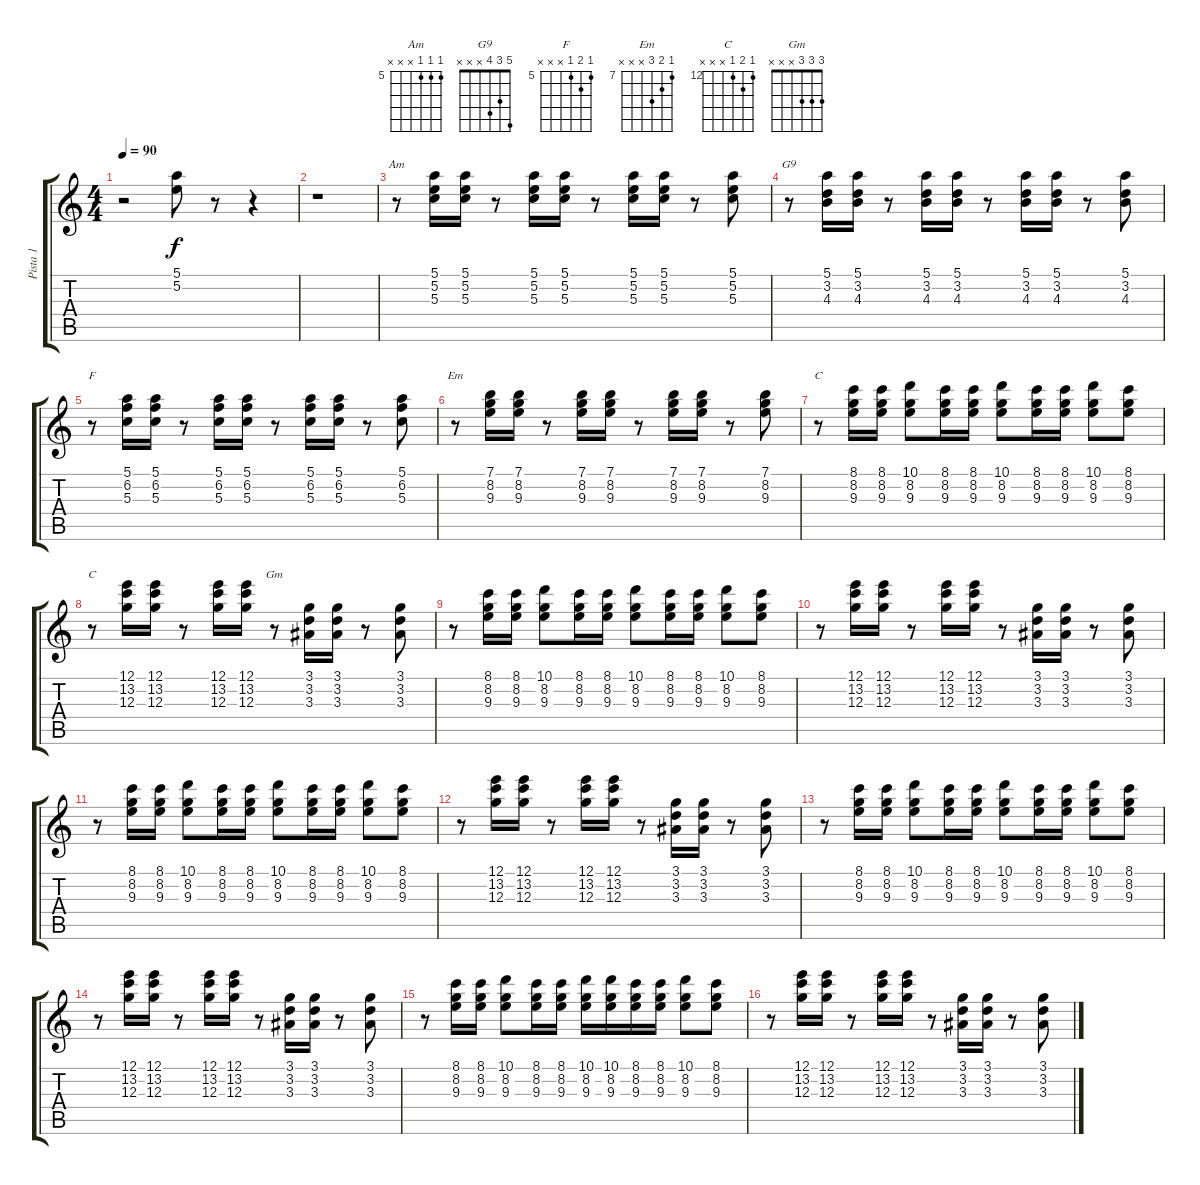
\track ("Pista 1" "Pista 1") {instrument electricguitarclean}
\staff {score tabs}
\tuning (E4 B3 G3 D3 A2 E2) {hide}
\chord ("Am" 5 5 5 x x x) {firstfret 5}
\chord ("G9" 5 3 4 x x x)
\chord ("F" 5 6 5 x x x) {firstfret 5}
\chord ("Em" 7 8 9 x x x) {firstfret 7}
\chord ("C" 8 8 9 x x x) {firstfret 8}
\chord ("C" 12 13 12 x x x) {firstfret 12}
\chord ("Gm" 3 3 3 x x x)
\ts (4 4)
\tempo 90
\clef g2
\ks c
r.2{dy f} (5.1 5.2).8 r.8 r.4 |
r.1 |
r.8{ch "Am"} (5.1 5.2 5.3).16 (5.1 5.2 5.3).16 r.8 (5.1 5.2 5.3).16 (5.1 5.2 5.3).16 r.8 (5.1 5.2 5.3).16 (5.1 5.2 5.3).16 r.8 (5.1 5.2 5.3).8 |
r.8{ch "G9"} (5.1 3.2 4.3).16 (5.1 3.2 4.3).16 r.8 (5.1 3.2 4.3).16 (5.1 3.2 4.3).16 r.8 (5.1 3.2 4.3).16 (5.1 3.2 4.3).16 r.8 (5.1 3.2 4.3).8 |
r.8{ch "F"} (5.1 6.2 5.3).16 (5.1 6.2 5.3).16 r.8 (5.1 6.2 5.3).16 (5.1 6.2 5.3).16 r.8 (5.1 6.2 5.3).16 (5.1 6.2 5.3).16 r.8 (5.1 6.2 5.3).8 |
r.8{ch "Em"} (7.1 8.2 9.3).16 (7.1 8.2 9.3).16 r.8 (7.1 8.2 9.3).16 (7.1 8.2 9.3).16 r.8 (7.1 8.2 9.3).16 (7.1 8.2 9.3).16 r.8 (7.1 8.2 9.3).8 |
r.8{ch "C"} (8.1 8.2 9.3).16 (8.1 8.2 9.3).16 (10.1 8.2 9.3).8 (8.1 8.2 9.3).16 (8.1 8.2 9.3).16 (10.1 8.2 9.3).8 (8.1 8.2 9.3).16 (8.1 8.2 9.3).16 (10.1 8.2 9.3).8 (8.1 8.2 9.3).8 |
r.8{ch "C"} (12.1 13.2 12.3).16 (12.1 13.2 12.3).16 r.8 (12.1 13.2 12.3).16 (12.1 13.2 12.3).16 r.8{ch "Gm"} (3.1 3.2 3.3).16 (3.1 3.2 3.3).16 r.8 (3.1 3.2 3.3).8 |
r.8 (8.1 8.2 9.3).16 (8.1 8.2 9.3).16 (10.1 8.2 9.3).8 (8.1 8.2 9.3).16 (8.1 8.2 9.3).16 (10.1 8.2 9.3).8 (8.1 8.2 9.3).16 (8.1 8.2 9.3).16 (10.1 8.2 9.3).8 (8.1 8.2 9.3).8 |
r.8 (12.1 13.2 12.3).16 (12.1 13.2 12.3).16 r.8 (12.1 13.2 12.3).16 (12.1 13.2 12.3).16 r.8 (3.1 3.2 3.3).16 (3.1 3.2 3.3).16 r.8 (3.1 3.2 3.3).8 |
r.8 (8.1 8.2 9.3).16 (8.1 8.2 9.3).16 (10.1 8.2 9.3).8 (8.1 8.2 9.3).16 (8.1 8.2 9.3).16 (10.1 8.2 9.3).8 (8.1 8.2 9.3).16 (8.1 8.2 9.3).16 (10.1 8.2 9.3).8 (8.1 8.2 9.3).8 |
r.8 (12.1 13.2 12.3).16 (12.1 13.2 12.3).16 r.8 (12.1 13.2 12.3).16 (12.1 13.2 12.3).16 r.8 (3.1 3.2 3.3).16 (3.1 3.2 3.3).16 r.8 (3.1 3.2 3.3).8 |
r.8 (8.1 8.2 9.3).16 (8.1 8.2 9.3).16 (10.1 8.2 9.3).8 (8.1 8.2 9.3).16 (8.1 8.2 9.3).16 (10.1 8.2 9.3).8 (8.1 8.2 9.3).16 (8.1 8.2 9.3).16 (10.1 8.2 9.3).8 (8.1 8.2 9.3).8 |
r.8 (12.1 13.2 12.3).16 (12.1 13.2 12.3).16 r.8 (12.1 13.2 12.3).16 (12.1 13.2 12.3).16 r.8 (3.1 3.2 3.3).16 (3.1 3.2 3.3).16 r.8 (3.1 3.2 3.3).8 |
r.8 (8.1 8.2 9.3).16 (8.1 8.2 9.3).16 (10.1 8.2 9.3).8 (8.1 8.2 9.3).16 (8.1 8.2 9.3).16 (10.1 8.2 9.3).16 (10.1 8.2 9.3).16 (8.1 8.2 9.3).16 (8.1 8.2 9.3).16 (10.1 8.2 9.3).8 (8.1 8.2 9.3).8 |
r.8 (12.1 13.2 12.3).16 (12.1 13.2 12.3).16 r.8 (12.1 13.2 12.3).16 (12.1 13.2 12.3).16 r.8 (3.1 3.2 3.3).16 (3.1 3.2 3.3).16 r.8 (3.1 3.2 3.3).8
